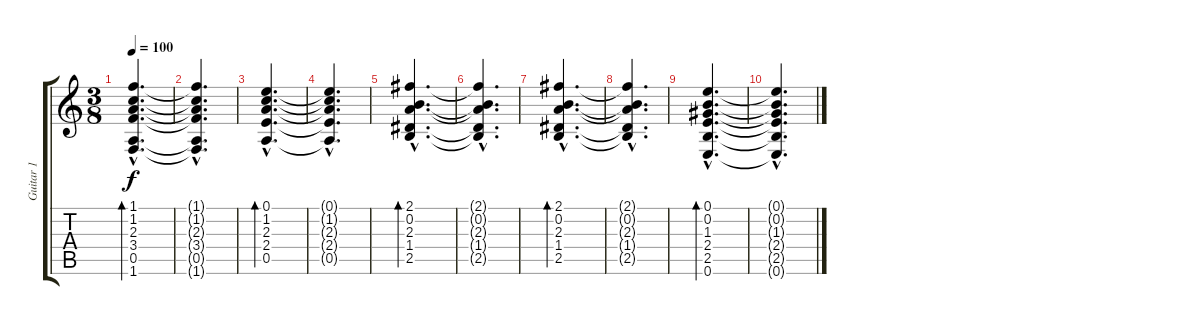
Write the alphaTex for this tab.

\track ("Guitar 1" "Guitar 1") {instrument distortionguitar}
\staff {score tabs}
\tuning (E4 B3 G3 D3 A2 E2) {hide}
\ts (3 8)
\tempo 100
\clef g2
\ks c
(1.1{hac} 1.2{hac} 2.3{hac} 3.4{hac} 0.5{hac} 1.6{hac}).4{d bd 120 dy f} |
(1.1{hac t} 1.2{hac t} 2.3{hac t} 3.4{hac t} 0.5{hac t} 1.6{hac t}).4{d} |
(0.1{hac} 1.2{hac} 2.3{hac} 2.4{hac} 0.5{hac}).4{d bd 120} |
(0.1{hac t} 1.2{hac t} 2.3{hac t} 2.4{hac t} 0.5{hac t}).4{d} |
(2.1{hac} 0.2{hac} 2.3{hac} 1.4{hac} 2.5{hac}).4{d bd 120} |
(2.1{hac t} 0.2{hac t} 2.3{hac t} 1.4{hac t} 2.5{hac t}).4{d} |
(2.1{hac} 0.2{hac} 2.3{hac} 1.4{hac} 2.5{hac}).4{d bd 120} |
(2.1{hac t} 0.2{hac t} 2.3{hac t} 1.4{hac t} 2.5{hac t}).4{d} |
(0.1{hac} 0.2{hac} 1.3{hac} 2.4{hac} 2.5{hac} 0.6{hac}).4{d bd 120} |
(0.1{hac t} 0.2{hac t} 1.3{hac t} 2.4{hac t} 2.5{hac t} 0.6{hac t}).4{d}
